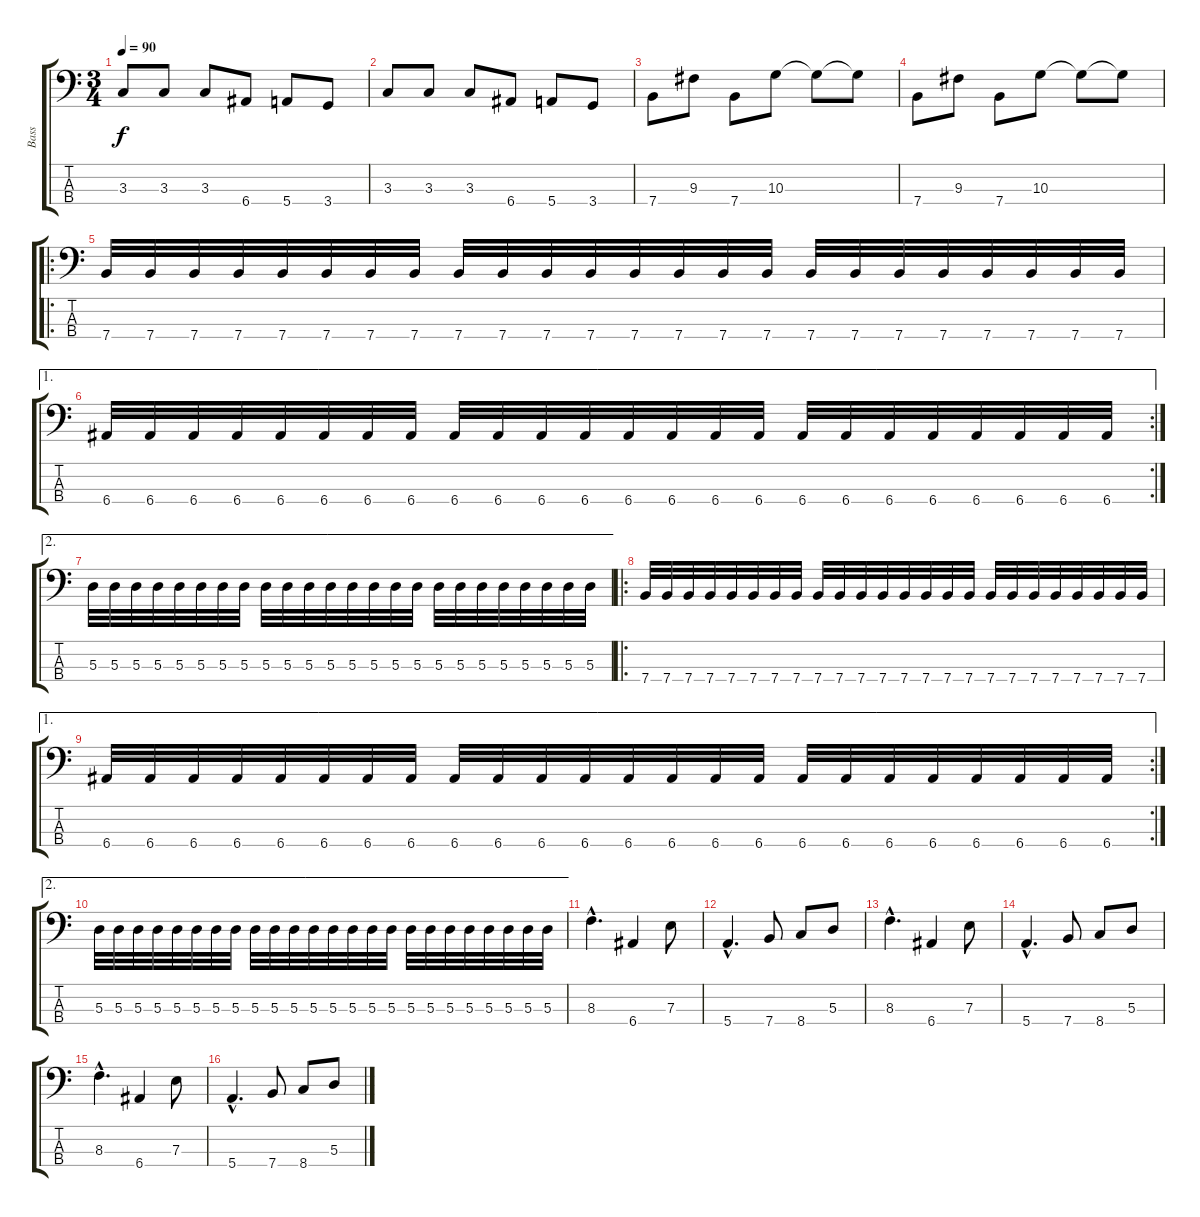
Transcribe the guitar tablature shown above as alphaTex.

\track ("Bass" "Bass") {instrument electricbassfinger}
\staff {score tabs}
\tuning (G2 D2 A1 E1) {hide}
\ts (3 4)
\tempo 90
\clef f4
\ks c
3.3.8{dy f} 3.3.8 3.3.8 6.4.8 5.4.8 3.4.8 |
3.3.8 3.3.8 3.3.8 6.4.8 5.4.8 3.4.8 |
7.4.8 9.3.8 7.4.8 10.3.8 10.3{t}.8 10.3{t}.8 |
7.4.8 9.3.8 7.4.8 10.3.8 10.3{t}.8 10.3{t}.8 |
\ro
7.4.32 7.4.32 7.4.32 7.4.32 7.4.32 7.4.32 7.4.32 7.4.32 7.4.32 7.4.32 7.4.32 7.4.32 7.4.32 7.4.32 7.4.32 7.4.32 7.4.32 7.4.32 7.4.32 7.4.32 7.4.32 7.4.32 7.4.32 7.4.32 |
\ae 1
\rc 2
6.4.32 6.4.32 6.4.32 6.4.32 6.4.32 6.4.32 6.4.32 6.4.32 6.4.32 6.4.32 6.4.32 6.4.32 6.4.32 6.4.32 6.4.32 6.4.32 6.4.32 6.4.32 6.4.32 6.4.32 6.4.32 6.4.32 6.4.32 6.4.32 |
\ae 2
5.3.32 5.3.32 5.3.32 5.3.32 5.3.32 5.3.32 5.3.32 5.3.32 5.3.32 5.3.32 5.3.32 5.3.32 5.3.32 5.3.32 5.3.32 5.3.32 5.3.32 5.3.32 5.3.32 5.3.32 5.3.32 5.3.32 5.3.32 5.3.32 |
\ro
7.4.32 7.4.32 7.4.32 7.4.32 7.4.32 7.4.32 7.4.32 7.4.32 7.4.32 7.4.32 7.4.32 7.4.32 7.4.32 7.4.32 7.4.32 7.4.32 7.4.32 7.4.32 7.4.32 7.4.32 7.4.32 7.4.32 7.4.32 7.4.32 |
\ae 1
\rc 2
6.4.32 6.4.32 6.4.32 6.4.32 6.4.32 6.4.32 6.4.32 6.4.32 6.4.32 6.4.32 6.4.32 6.4.32 6.4.32 6.4.32 6.4.32 6.4.32 6.4.32 6.4.32 6.4.32 6.4.32 6.4.32 6.4.32 6.4.32 6.4.32 |
\ae 2
5.3.32 5.3.32 5.3.32 5.3.32 5.3.32 5.3.32 5.3.32 5.3.32 5.3.32 5.3.32 5.3.32 5.3.32 5.3.32 5.3.32 5.3.32 5.3.32 5.3.32 5.3.32 5.3.32 5.3.32 5.3.32 5.3.32 5.3.32 5.3.32 |
8.3{hac}.4{d} 6.4.4 7.3.8 |
5.4{hac}.4{d} 7.4.8 8.4.8 5.3.8 |
8.3{hac}.4{d} 6.4.4 7.3.8 |
5.4{hac}.4{d} 7.4.8 8.4.8 5.3.8 |
8.3{hac}.4{d} 6.4.4 7.3.8 |
5.4{hac}.4{d} 7.4.8 8.4.8 5.3.8
